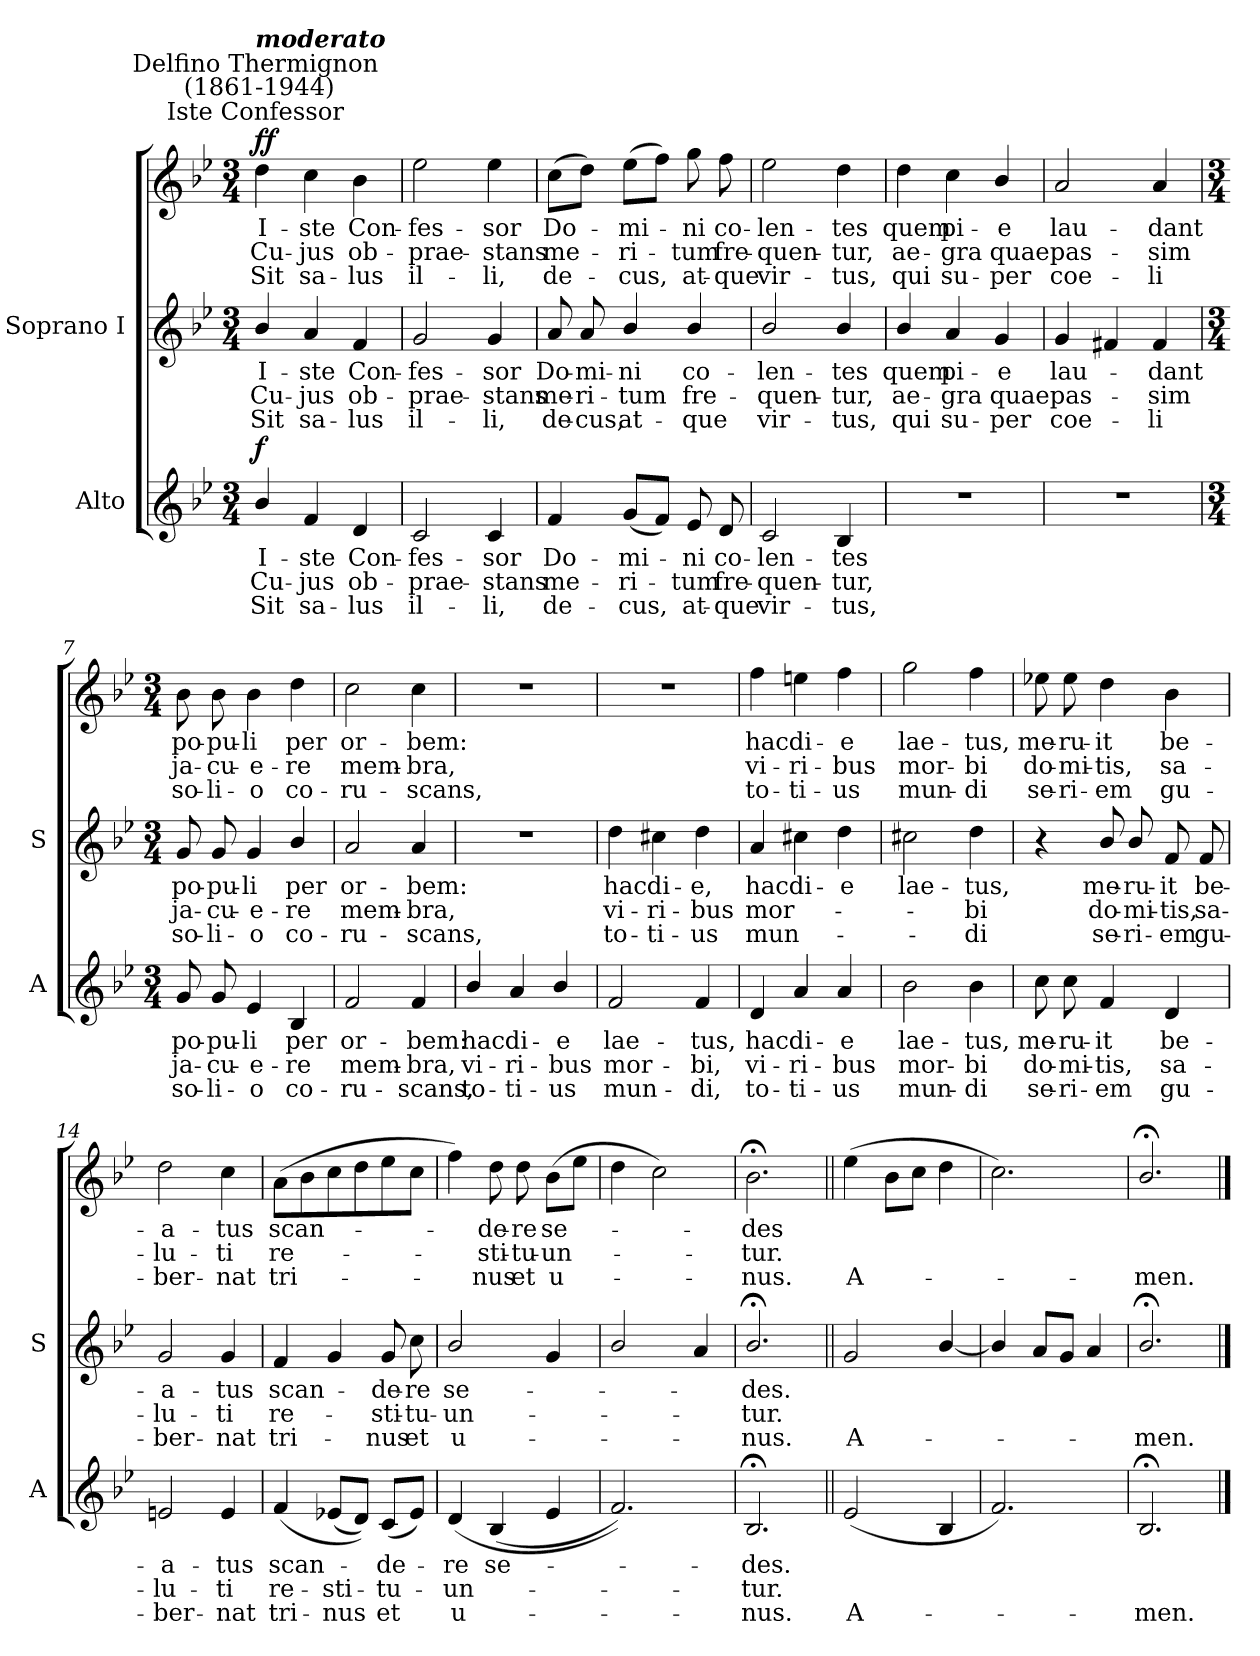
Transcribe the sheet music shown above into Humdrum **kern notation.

**kern	**text	**text	**text	**dynam	**kern	**text	**text	**text	**kern	**text	**text	**text	**dynam
*part2	*part2	*part2	*part2	*part2	*part1	*part1	*part1	*part1	*part1	*part1	*part1	*part1	*part1
*staff3	*staff3	*staff3	*staff3	*staff3	*staff2	*staff2	*staff2	*staff2	*staff1	*staff1	*staff1	*staff1	*staff1/2
*I"Alto	*	*	*	*	*I"Soprano I	*	*	*	*	*	*	*	*
*I'A	*	*	*	*	*I'S	*	*	*	*	*	*	*	*
*clefG2	*	*	*	*	*clefG2	*	*	*	*clefG2	*	*	*	*
*k[b-e-]	*	*	*	*	*k[b-e-]	*	*	*	*k[b-e-]	*	*	*	*
*B-:	*	*	*	*	*B-:	*	*	*	*B-:	*	*	*	*
*M3/4	*	*	*	*	*M3/4	*	*	*	*M3/4	*	*	*	*
=1	=1	=1	=1	=1	=1	=1	=1	=1	=1	=1	=1	=1	=1
!	!	!	!	!	!	!	!	!	!LO:TX:a:cj:t=Iste Confessor	!	!	!	!
!	!	!	!	!	!	!	!	!	!LO:TX:a:cj:t=Delfino Thermignon\n (1861-1944)	!	!	!	!
!	!	!	!	!	!	!	!	!	!LO:TX:a:Bi:t=moderato	!	!	!	!
!	!LO:LY:b	!LO:LY:b	!LO:LY:b	!LO:DY:b	!	!LO:LY:b	!LO:LY:b	!LO:LY:b	!	!LO:LY:b	!LO:LY:b	!LO:LY:b	!LO:DY:b=2
!	!	!	!	!	!	!	!	!	!	!	!	!	!LO:DY:n=1:b
4b-/	I-	-Cu-	-Sit	f	4b-/	I-	-Cu-	-Sit	4dd	I-	-Cu-	-Sit	f f
!	!LO:LY:b	!LO:LY:b	!LO:LY:b	!	!	!LO:LY:b	!LO:LY:b	!LO:LY:b	!	!LO:LY:b	!LO:LY:b	!LO:LY:b	!
4f	ste	jus	sa-	.	4a	ste	jus	sa-	4cc	ste	jus	sa-	.
!	!LO:LY:b	!LO:LY:b	!LO:LY:b	!	!	!LO:LY:b	!LO:LY:b	!LO:LY:b	!	!LO:LY:b	!LO:LY:b	!LO:LY:b	!
4d	-Con-	-ob-	-lus	.	4f	-Con-	-ob-	-lus	4b-	-Con-	-ob-	-lus	.
=2	=2	=2	=2	=2	=2	=2	=2	=2	=2	=2	=2	=2	=2
!	!LO:LY:b	!LO:LY:b	!LO:LY:b	!	!	!LO:LY:b	!LO:LY:b	!LO:LY:b	!	!LO:LY:b	!LO:LY:b	!LO:LY:b	!
2c	fes-	-prae-	-il-	.	2g	fes-	-prae-	-il-	2ee-	fes-	-prae-	-il-	.
!	!LO:LY:b	!LO:LY:b	!LO:LY:b	!	!	!LO:LY:b	!LO:LY:b	!LO:LY:b	!	!LO:LY:b	!LO:LY:b	!LO:LY:b	!
4c	-sor	stans	li,	.	4g	-sor	stans	li,	4ee-	-sor	stans	li,	.
=3	=3	=3	=3	=3	=3	=3	=3	=3	=3	=3	=3	=3	=3
!	!LO:LY:b	!LO:LY:b	!LO:LY:b	!	!	!LO:LY:b	!LO:LY:b	!LO:LY:b	!	!LO:LY:b	!LO:LY:b	!LO:LY:b	!
4f	Do-	-me-	-de-	.	8a	Do-	-me-	-de-	(>8ccL	Do-	me-	de-	.
!	!	!	!	!	!	!LO:LY:b	!LO:LY:b	!LO:LY:b	!	!	!	!	!
.	.	.	.	.	8a	-mi-	-ri-	-cus,	8ddJ)	.	.	.	.
!	!LO:LY:b	!LO:LY:b	!LO:LY:b	!	!	!LO:LY:b	!LO:LY:b	!LO:LY:b	!	!LO:LY:b	!LO:LY:b	!LO:LY:b	!
(<8gL	-mi-	ri-	cus,	.	4b-/	ni	tum	at-	(>8ee-L	mi-	ri-	cus,	.
8fJ)	.	.	.	.	.	.	.	.	8ffJ)	.	.	.	.
!	!LO:LY:b	!LO:LY:b	!LO:LY:b	!	!	!LO:LY:b	!LO:LY:b	!LO:LY:b	!	!LO:LY:b	!LO:LY:b	!LO:LY:b	!
8e-	ni	tum	at-	.	4b-/	-co-	-fre-	-que	8gg	ni	tum	at-	.
!	!LO:LY:b	!LO:LY:b	!LO:LY:b	!	!	!	!	!	!	!LO:LY:b	!LO:LY:b	!LO:LY:b	!
8d	-co-	-fre-	-que	.	.	.	.	.	8ff	-co-	-fre-	-que	.
=4	=4	=4	=4	=4	=4	=4	=4	=4	=4	=4	=4	=4	=4
!	!LO:LY:b	!LO:LY:b	!LO:LY:b	!	!	!LO:LY:b	!LO:LY:b	!LO:LY:b	!	!LO:LY:b	!LO:LY:b	!LO:LY:b	!
2c	len-	-quen-	-vir-	.	2b-/	len-	-quen-	-vir-	2ee-	len-	-quen-	-vir-	.
!	!LO:LY:b	!LO:LY:b	!LO:LY:b	!	!	!LO:LY:b	!LO:LY:b	!LO:LY:b	!	!LO:LY:b	!LO:LY:b	!LO:LY:b	!
4B-	-tes	tur,	tus,	.	4b-/	-tes	tur,	tus,	4dd	-tes	tur,	tus,	.
=5	=5	=5	=5	=5	=5	=5	=5	=5	=5	=5	=5	=5	=5
!LO:N:vis=1	!	!	!	!	!	!LO:LY:b	!LO:LY:b	!LO:LY:b	!	!LO:LY:b	!LO:LY:b	!LO:LY:b	!
2.r	.	.	.	.	4b-/	quem	ae-	-qui	4dd	quem	ae-	-qui	.
!	!	!	!	!	!	!LO:LY:b	!LO:LY:b	!LO:LY:b	!	!LO:LY:b	!LO:LY:b	!LO:LY:b	!
.	.	.	.	.	4a	pi-	-gra	su-	4cc	pi-	-gra	su-	.
!	!	!	!	!	!	!LO:LY:b	!LO:LY:b	!LO:LY:b	!	!LO:LY:b	!LO:LY:b	!LO:LY:b	!
.	.	.	.	.	4g	-e	quae	per	4b-/	-e	quae	per	.
=6	=6	=6	=6	=6	=6	=6	=6	=6	=6	=6	=6	=6	=6
!LO:N:vis=1	!	!	!	!	!	!LO:LY:b	!LO:LY:b	!LO:LY:b	!	!LO:LY:b	!LO:LY:b	!LO:LY:b	!
2.r	.	.	.	.	4g	lau-	pas-	coe-	2a	lau-	-pas-	-coe-	.
.	.	.	.	.	4f#X	.	.	.	.	.	.	.	.
!	!	!	!	!	!	!LO:LY:b	!LO:LY:b	!LO:LY:b	!	!LO:LY:b	!LO:LY:b	!LO:LY:b	!
.	.	.	.	.	4f#	dant	sim	li	4a	-dant	sim	li	.
!!LO:LB:g=z
=7	=7	=7	=7	=7	=7	=7	=7	=7	=7	=7	=7	=7	=7
*M3/4	*	*	*	*	*M3/4	*	*	*	*M3/4	*	*	*	*
!	!LO:LY:b	!LO:LY:b	!LO:LY:b	!	!	!LO:LY:b	!LO:LY:b	!LO:LY:b	!	!LO:LY:b	!LO:LY:b	!LO:LY:b	!
8g	po-	-ja-	-so-	.	8g	-po-	-ja-	-so-	8b-	po-	-ja-	-so-	.
!	!LO:LY:b	!LO:LY:b	!LO:LY:b	!	!	!LO:LY:b	!LO:LY:b	!LO:LY:b	!	!LO:LY:b	!LO:LY:b	!LO:LY:b	!
8g	-pu-	-cu-	-li-	.	8g	-pu-	-cu-	-li-	8b-	-pu-	-cu-	-li-	.
!	!LO:LY:b	!LO:LY:b	!LO:LY:b	!	!	!LO:LY:b	!LO:LY:b	!LO:LY:b	!	!LO:LY:b	!LO:LY:b	!LO:LY:b	!
4e-	-li	e-	-o	.	4g	-li	e-	-o	4b-	-li	e-	-o	.
!	!LO:LY:b	!LO:LY:b	!LO:LY:b	!	!	!LO:LY:b	!LO:LY:b	!LO:LY:b	!	!LO:LY:b	!LO:LY:b	!LO:LY:b	!
4B-	per	re	co-	.	4b-/	per	re	co-	4dd	per	re	co-	.
=8	=8	=8	=8	=8	=8	=8	=8	=8	=8	=8	=8	=8	=8
!	!LO:LY:b	!LO:LY:b	!LO:LY:b	!	!	!LO:LY:b	!LO:LY:b	!LO:LY:b	!	!LO:LY:b	!LO:LY:b	!LO:LY:b	!
2f	-or-	-mem-	-ru-	.	2a	or-	-mem-	-ru-	2cc	-or-	-mem-	-ru-	.
!	!LO:LY:b	!LO:LY:b	!LO:LY:b	!	!	!LO:LY:b	!LO:LY:b	!LO:LY:b	!	!LO:LY:b	!LO:LY:b	!LO:LY:b	!
4f	-bem:	bra,	scans,	.	4a	-bem:	bra,	scans,	4cc	-bem:	bra,	scans,	.
=9	=9	=9	=9	=9	=9	=9	=9	=9	=9	=9	=9	=9	=9
!	!LO:LY:b	!LO:LY:b	!LO:LY:b	!	!LO:N:vis=1	!	!	!	!LO:N:vis=1	!	!	!	!
4b-/	hac	vi-	-to-	.	2.r	.	.	.	2.r	.	.	.	.
!	!LO:LY:b	!LO:LY:b	!LO:LY:b	!	!	!	!	!	!	!	!	!	!
4a/	-di-	-ri-	-ti-	.	.	.	.	.	.	.	.	.	.
!	!LO:LY:b	!LO:LY:b	!LO:LY:b	!	!	!	!	!	!	!	!	!	!
4b-/	-e	bus	us	.	.	.	.	.	.	.	.	.	.
=10	=10	=10	=10	=10	=10	=10	=10	=10	=10	=10	=10	=10	=10
!	!LO:LY:b	!LO:LY:b	!LO:LY:b	!	!	!LO:LY:b	!LO:LY:b	!LO:LY:b	!LO:N:vis=1	!	!	!	!
2f	lae-	-mor-	-mun-	.	4dd	hac	vi-	-to-	2.r	.	.	.	.
!	!	!	!	!	!	!LO:LY:b	!LO:LY:b	!LO:LY:b	!	!	!	!	!
.	.	.	.	.	4cc#X	-di-	-ri-	-ti-	.	.	.	.	.
!	!LO:LY:b	!LO:LY:b	!LO:LY:b	!	!	!LO:LY:b	!LO:LY:b	!LO:LY:b	!	!	!	!	!
4f	-tus,	bi,	di,	.	4dd	-e,	bus	us	.	.	.	.	.
=11	=11	=11	=11	=11	=11	=11	=11	=11	=11	=11	=11	=11	=11
!	!LO:LY:b	!LO:LY:b	!LO:LY:b	!	!	!LO:LY:b	!LO:LY:b	!LO:LY:b	!	!LO:LY:b	!LO:LY:b	!LO:LY:b	!
4d	hac	vi-	-to-	.	4a	hac	mor-	mun-	4ff	hac	vi-	-to-	.
!	!LO:LY:b	!LO:LY:b	!LO:LY:b	!	!	!LO:LY:b	!	!	!	!LO:LY:b	!LO:LY:b	!LO:LY:b	!
4a	-di-	-ri-	-ti-	.	4cc#X	di-	.	.	4een	-di-	-ri-	-ti-	.
!	!LO:LY:b	!LO:LY:b	!LO:LY:b	!	!	!LO:LY:b	!	!	!	!LO:LY:b	!LO:LY:b	!LO:LY:b	!
4a	-e	bus	us	.	4dd	-e	.	.	4ff	-e	bus	us	.
=12	=12	=12	=12	=12	=12	=12	=12	=12	=12	=12	=12	=12	=12
!	!LO:LY:b	!LO:LY:b	!LO:LY:b	!	!	!LO:LY:b	!	!	!	!LO:LY:b	!LO:LY:b	!LO:LY:b	!
2b-	lae-	-mor-	-mun-	.	2cc#X	lae-	.	.	2gg	lae-	-mor-	-mun-	.
!	!LO:LY:b	!LO:LY:b	!LO:LY:b	!	!	!LO:LY:b	!LO:LY:b	!LO:LY:b	!	!LO:LY:b	!LO:LY:b	!LO:LY:b	!
4b-	-tus,	bi	di	.	4dd	-tus,	bi	di	4ff	-tus,	bi	di	.
=13	=13	=13	=13	=13	=13	=13	=13	=13	=13	=13	=13	=13	=13
!	!LO:LY:b	!LO:LY:b	!LO:LY:b	!	!	!	!	!	!	!LO:LY:b	!LO:LY:b	!LO:LY:b	!
8cc	me-	-do-	-se-	.	4r	.	.	.	8ee-X	me-	-do-	-se-	.
!	!LO:LY:b	!LO:LY:b	!LO:LY:b	!	!	!	!	!	!	!LO:LY:b	!LO:LY:b	!LO:LY:b	!
8cc	-ru-	-mi-	-ri-	.	.	.	.	.	8ee-	-ru-	-mi-	-ri-	.
!	!LO:LY:b	!LO:LY:b	!LO:LY:b	!	!	!LO:LY:b	!LO:LY:b	!LO:LY:b	!	!LO:LY:b	!LO:LY:b	!LO:LY:b	!
4f	-it	tis,	em	.	8b-/	-me-	-do-	-se-	4dd	-it	tis,	em	.
!	!	!	!	!	!	!LO:LY:b	!LO:LY:b	!LO:LY:b	!	!	!	!	!
.	.	.	.	.	8b-/	-ru-	-mi-	-ri-	.	.	.	.	.
!	!LO:LY:b	!LO:LY:b	!LO:LY:b	!	!	!LO:LY:b	!LO:LY:b	!LO:LY:b	!	!LO:LY:b	!LO:LY:b	!LO:LY:b	!
4d	be-	-sa-	-gu-	.	8f	-it	tis,	em	4b-	be-	-sa-	-gu-	.
!	!	!	!	!	!	!LO:LY:b	!LO:LY:b	!LO:LY:b	!	!	!	!	!
.	.	.	.	.	8f	be-	-sa-	-gu-	.	.	.	.	.
=14	=14	=14	=14	=14	=14	=14	=14	=14	=14	=14	=14	=14	=14
!	!LO:LY:b	!LO:LY:b	!LO:LY:b	!	!	!LO:LY:b	!LO:LY:b	!LO:LY:b	!	!LO:LY:b	!LO:LY:b	!LO:LY:b	!
2en	-a-	-lu-	-ber-	.	2g	a-	-lu-	-ber-	2dd	-a-	-lu-	-ber-	.
!	!LO:LY:b	!LO:LY:b	!LO:LY:b	!	!	!LO:LY:b	!LO:LY:b	!LO:LY:b	!	!LO:LY:b	!LO:LY:b	!LO:LY:b	!
4e	-tus	ti	nat	.	4g	-tus	ti	nat	4cc	-tus	ti	nat	.
!!LO:LB:g=z
=15	=15	=15	=15	=15	=15	=15	=15	=15	=15	=15	=15	=15	=15
!	!LO:LY:b	!LO:LY:b	!LO:LY:b	!	!	!LO:LY:b	!LO:LY:b	!LO:LY:b	!	!LO:LY:b	!LO:LY:b	!LO:LY:b	!
(<4f	scan-	re-	-tri-	.	4f	scan-	re-	tri-	(>8aL	scan-	re-	tri-	.
.	.	.	.	.	.	.	.	.	8b-	.	.	.	.
!	!	!LO:LY:b	!LO:LY:b	!	!	!	!	!	!	!	!	!	!
(<8e-XL	.	-sti-	nus	.	4g	.	.	.	8cc	.	.	.	.
8dJ))	.	.	.	.	.	.	.	.	8dd	.	.	.	.
!	!LO:LY:b	!LO:LY:b	!LO:LY:b	!	!	!LO:LY:b	!LO:LY:b	!LO:LY:b	!	!	!	!	!
(<8cL	de-	tu-	et	.	8g	de-	-sti-	-nus	8ee-	.	.	.	.
!	!	!	!	!	!	!LO:LY:b	!LO:LY:b	!LO:LY:b	!	!	!	!	!
8e-J)	.	.	.	.	8cc	re	tu-	-et	8ccJ	.	.	.	.
=16	=16	=16	=16	=16	=16	=16	=16	=16	=16	=16	=16	=16	=16
!	!LO:LY:b	!LO:LY:b	!LO:LY:b	!	!	!LO:LY:b	!LO:LY:b	!LO:LY:b	!	!	!	!	!
(<4d	re	un-	u-	.	2b-/	se-	un-	u-	4ff)	.	.	.	.
!	!LO:LY:b	!	!	!	!	!	!	!	!	!LO:LY:b	!LO:LY:b	!LO:LY:b	!
(<4B-	se-	.	.	.	.	.	.	.	8dd	de-	-sti-	-nus	.
!	!	!	!	!	!	!	!	!	!	!LO:LY:b	!LO:LY:b	!LO:LY:b	!
.	.	.	.	.	.	.	.	.	8dd	re	tu-	-et	.
!	!	!	!	!	!	!	!	!	!	!LO:LY:b	!LO:LY:b	!LO:LY:b	!
4e-	.	.	.	.	4g	.	.	.	(>8b-L	se-	un-	u-	.
.	.	.	.	.	.	.	.	.	8ee-J	.	.	.	.
=17	=17	=17	=17	=17	=17	=17	=17	=17	=17	=17	=17	=17	=17
2.f))	.	.	.	.	2b-/	.	.	.	4dd	.	.	.	.
.	.	.	.	.	.	.	.	.	2cc)	.	.	.	.
.	.	.	.	.	4a	.	.	.	.	.	.	.	.
=18	=18	=18	=18	=18	=18	=18	=18	=18	=18	=18	=18	=18	=18
!	!LO:LY:b	!LO:LY:b	!LO:LY:b	!	!	!LO:LY:b	!LO:LY:b	!LO:LY:b	!	!LO:LY:b	!LO:LY:b	!LO:LY:b	!
2.B-;<	des.	tur.	nus.	.	2.b-;</	des.	tur.	nus.	2.b-;<	des	tur.	nus.	.
=19||	=19||	=19||	=19||	=19||	=19||	=19||	=19||	=19||	=19||	=19||	=19||	=19||	=19||
!	!	!	!LO:LY:b	!	!	!	!	!LO:LY:b	!	!	!	!LO:LY:b	!
(<2e-	.	.	A-	.	2g	.	.	A-	(>4ee-	.	.	A-	.
.	.	.	.	.	.	.	.	.	8b-L	.	.	.	.
.	.	.	.	.	.	.	.	.	8ccJ	.	.	.	.
4B-	.	.	.	.	[4b-/	.	.	.	4dd	.	.	.	.
=20	=20	=20	=20	=20	=20	=20	=20	=20	=20	=20	=20	=20	=20
2.f)	.	.	.	.	4b-/]	.	.	.	2.cc)	.	.	.	.
.	.	.	.	.	8aL	.	.	.	.	.	.	.	.
.	.	.	.	.	8gJ	.	.	.	.	.	.	.	.
.	.	.	.	.	4a	.	.	.	.	.	.	.	.
=21	=21	=21	=21	=21	=21	=21	=21	=21	=21	=21	=21	=21	=21
!	!	!	!LO:LY:b	!	!	!	!	!LO:LY:b	!	!	!	!LO:LY:b	!
2.B-;<	.	.	men.	.	2.b-;</	.	.	men.	2.b-;</	.	.	men.	.
==	==	==	==	==	==	==	==	==	==	==	==	==	==
*-	*-	*-	*-	*-	*-	*-	*-	*-	*-	*-	*-	*-	*-
